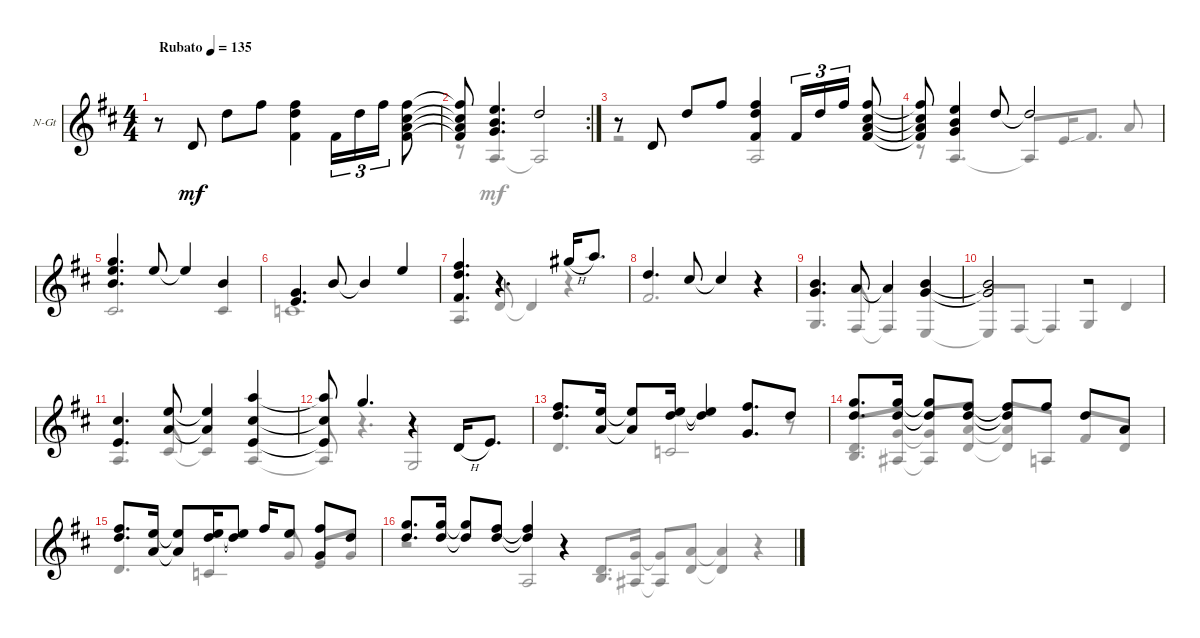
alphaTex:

\defaultSystemsLayout 4
\bracketExtendMode groupsimilarinstruments
\firstSystemTrackNameOrientation horizontal
\otherSystemsTrackNameOrientation horizontal
\track ("Nylon Guitar" "N-Gt") {instrument acousticguitarnylon}
\staff {score}
\tuning (E4 B3 G3 D3 A2 E2)
\voice
\ts (4 4)
\tempo (135 "Rubato")
\clef g2
\scale
0.577507
\ks d
r.8{dy mf instrument acousticguitarnylon} 0.4.8 3.2.8 2.1.8 (2.1 3.2 4.4).4 4.4.16{tu (3 2)} 3.2.16{tu (3 2)} 2.1.16{tu (3 2)} (2.1 2.2 2.3 4.4).8 |
\rc 2
\scale
0.421728 (2.1{t} 2.2{t} 2.3{t} 4.4{t}).8 (0.1 0.2 0.3).4{d} 3.2.2 |
\scale
0.415487 r.8 0.4.8 3.2.8 2.1.8 (2.1 3.2 4.4).4 4.4.16{tu (3 2)} 3.2.16{tu (3 2)} 2.1.16{tu (3 2)} (2.1 2.2 2.3 4.4).8 |
\scale
0.360667 (2.1{t} 2.2{t} 2.3{t} 4.4{t}).8 (0.1 0.2 0.3).4 3.2.8 3.2{t}.2 |
\scale
0.223732 (3.1 5.2 4.3).4{d} 5.2.8 5.2{t}.4 0.2.4 |
\scale
1.09332 (0.3 2.4).4{d} 0.2.8 0.2{t}.4 0.1.4 |
\scale
0.906684 (4.4 3.2 2.1).4{d} r.4{d} 4.1{h}.16 5.1.8{d} |
\scale
1.1261 3.2.4{d} 6.3.8 6.3{t}.4 r.4 |
\scale
0.936948 (0.2 0.3).4{d} 2.3.8 2.3{t}.4 (0.2 0.3).4 |
\scale
0.936948 (0.3{t} 0.2{t}).2{beam merge} r.2 |
\scale
1.1261 (2.2 2.4).4{d} (2.3 0.1).8 (0.1{t} 2.3{t}).4 (2.4 2.2 5.1).4 |
(5.1{t} 2.2{t} 2.4{t}).8 3.1.4{d} r.4 0.4{h}.16 2.4.8{d} |
(2.1 3.2).8{d} (0.1 2.3).16 (0.1{t} 2.3{t}).8 (3.2 0.1).16 (0.1{t} 3.2{t}).4 (2.1 0.3).8{d beam merge} 3.2.8 |
(3.1 3.2).8{d} (3.1 3.2).16 (3.1{t} 3.2{t}).8 (2.1 3.2).8 (2.1{t} 3.2{t}).8 2.1.8 3.2.8 2.3.8 |
(2.1 3.2).8{d} (0.1 2.3).16 (0.1{t} 2.3{t}).8 (3.2 0.1).16 (0.1{t} 3.2{t}).8 2.1.16 5.2.8 (2.1 0.3).8{beam merge} 3.2.8 |
\scale
0.443059 (3.1 3.2).8{d} (3.1 3.2).16 (3.1{t} 3.2{t}).8 (2.1 3.2).8 (2.1{t} 3.2{t}).4 r.4
\voice
\clef g2
\ottava regular
\simile none
\scale
0.577507
\ks d
|
\scale
0.421728 |
\scale
0.415487 |
\scale
0.360667 |
\scale
0.223732 |
\scale
1.09332 |
\scale
0.906684 |
\scale
1.1261 |
\scale
0.936948 |
\scale
0.936948 |
\scale
1.1261 |
|
|
|
|
\scale
0.443059
\voice
\clef g2
\ottava regular
\simile none
\scale
0.577507
\ks d
r.2{dy mf} 0.5.2{beam invert} |
\scale
0.421728 r.8 0.5.4{d beam invert} 0.5{t}.2{beam invert} |
\scale
0.415487 r.2 0.5.2{beam invert} |
\scale
0.360667 r.8 0.5.4{d beam invert} 0.5{t}.8{beam invert} 2.4{ss}.16 4.4.8{d} 2.3.8{beam invert} |
\scale
0.223732 4.5.2{d beam invert} 4.5.4{beam invert} |
\scale
1.09332 3.5.1{beam invert} |
\scale
0.906684 0.5.4{d beam invert} 0.4.8{beam invert} 0.4{t}.4{beam invert} r.4 |
\scale
1.1261 4.4.2{d beam invert} r.4 |
\scale
0.936948 3.6.4{d beam invert} 2.6.8{beam invert} 2.6{t}.4{beam invert} 0.6.4{beam invert} |
\scale
0.936948 0.6{t}.8{beam invert beam merge} 2.6.8{beam merge} 2.6{t}.4{beam invert} 3.6.4{beam invert} 0.4.4{beam invert} |
\scale
1.1261 0.5.4{d beam invert} 4.5.8{beam invert} 4.5{t}.4{beam invert} 0.5.4{beam invert} |
0.5{t}.8{beam invert} r.4{d} 3.6.2{beam invert} |
0.4.4{d beam invert} 3.5.2{beam invert} r.8{beam invert} |
(0.4 2.5).8{d beam invert} (1.5 0.3).16 (1.5{t} 0.3{t}).8{beam invert} (2.3 0.4).8 (2.3{t} 0.4{t}).8{beam invert} 0.5.8 4.4.8{beam invert} 0.4.8 |
0.4.4{d beam invert} 3.5.4{beam invert} 5.4.8{beam invert} 2.4.8{beam invert} 0.3.8 |
\scale
0.443059 (0.4 2.5).8{d beam invert} (0.3 1.5).16 (0.3{t} 1.5{t}).8{beam invert} (2.3 0.4).8 (2.3{t} 0.4{t}).4{beam invert} r.4{beam invert}
